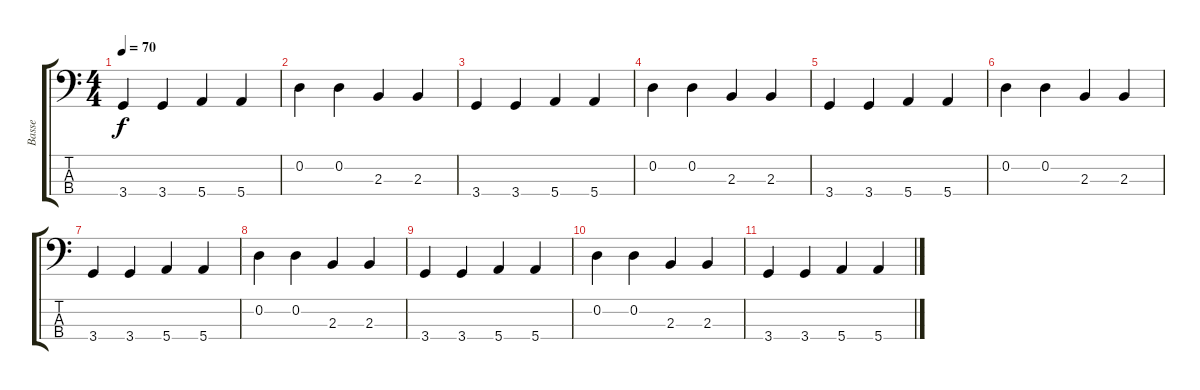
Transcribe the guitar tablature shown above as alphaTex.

\track ("Basse" "Basse") {instrument electricbassfinger}
\staff {score tabs}
\tuning (G2 D2 A1 E1) {hide}
\ts (4 4)
\tempo 70
\clef f4
\ks c
3.4.4{dy f} 3.4.4 5.4.4 5.4.4 |
0.2.4 0.2.4 2.3.4 2.3.4 |
3.4.4 3.4.4 5.4.4 5.4.4 |
0.2.4 0.2.4 2.3.4 2.3.4 |
3.4.4 3.4.4 5.4.4 5.4.4 |
0.2.4 0.2.4 2.3.4 2.3.4 |
3.4.4 3.4.4 5.4.4 5.4.4 |
0.2.4 0.2.4 2.3.4 2.3.4 |
3.4.4 3.4.4 5.4.4 5.4.4 |
0.2.4 0.2.4 2.3.4 2.3.4 |
3.4.4 3.4.4 5.4.4 5.4.4
